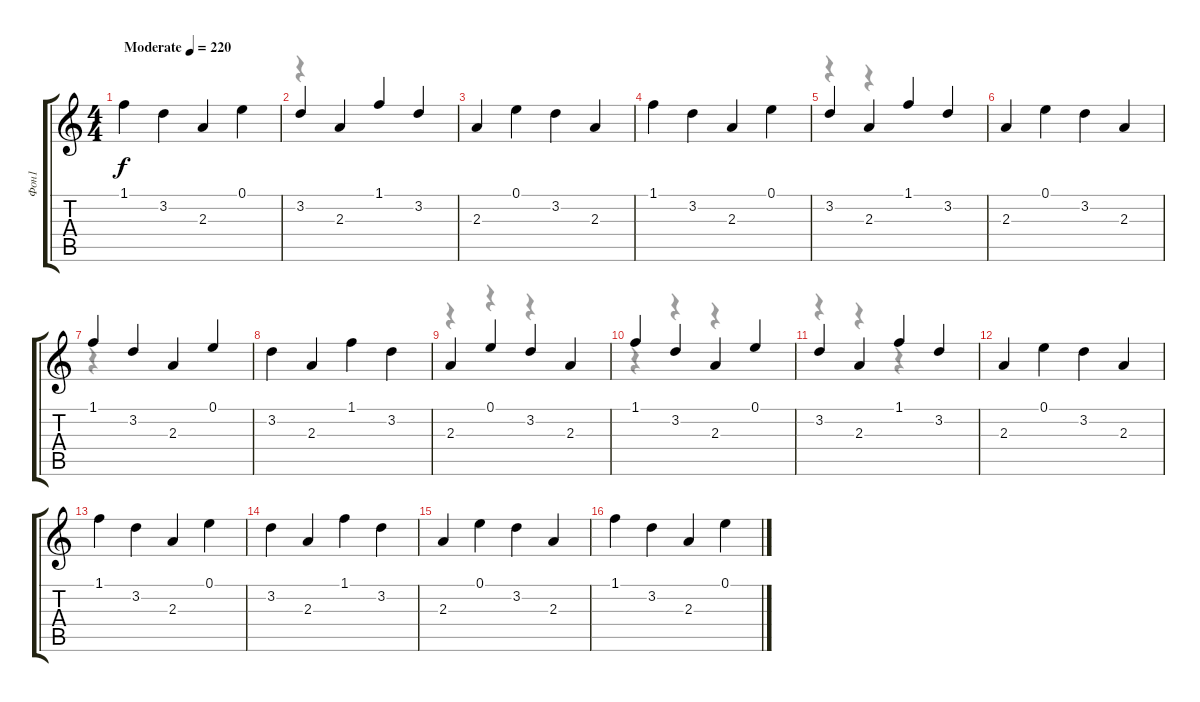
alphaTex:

\track ("Фон1" "Фон1") {instrument acousticguitarsteel}
\staff {score tabs}
\tuning (E4 B3 G3 D3 A2 E2) {hide}
\voice
\ts (4 4)
\tempo (220 "Moderate")
\clef g2
\ks c
1.1.4{dy f instrument acousticguitarsteel} 3.2.4 2.3.4 0.1.4 |
3.2.4 2.3.4 1.1.4 3.2.4 |
2.3.4 0.1.4 3.2.4 2.3.4 |
1.1.4 3.2.4 2.3.4 0.1.4 |
3.2.4 2.3.4 1.1.4 3.2.4 |
2.3.4 0.1.4 3.2.4 2.3.4 |
1.1.4 3.2.4 2.3.4 0.1.4 |
3.2.4 2.3.4 1.1.4 3.2.4 |
2.3.4 0.1.4 3.2.4 2.3.4 |
1.1.4 3.2.4 2.3.4 0.1.4 |
3.2.4 2.3.4 1.1.4 3.2.4 |
2.3.4 0.1.4 3.2.4 2.3.4 |
1.1.4 3.2.4 2.3.4 0.1.4 |
3.2.4 2.3.4 1.1.4 3.2.4 |
2.3.4 0.1.4 3.2.4 2.3.4 |
1.1.4 3.2.4 2.3.4 0.1.4
\voice
\clef g2
\ottava regular
\simile none
\ks c
|
r.4 |
|
|
r.4 r.4 |
|
r.4 |
|
r.4 r.4 r.4 |
r.4 r.4 r.4 |
r.4 r.4 r.4 |
|
|
|
|
